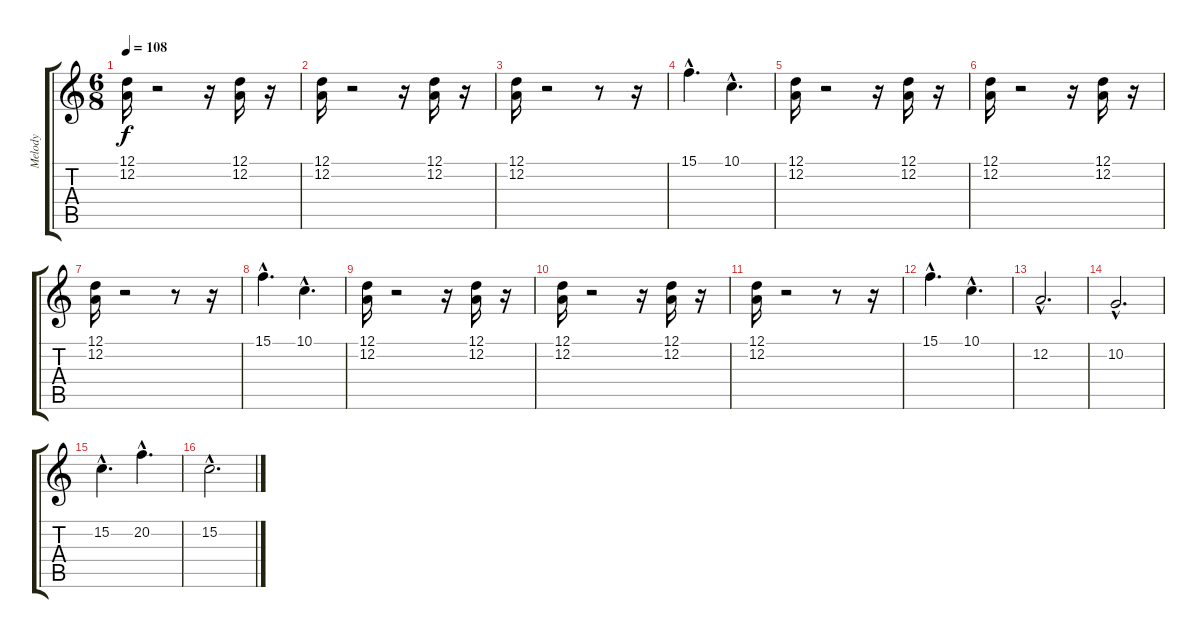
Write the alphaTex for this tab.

\track ("Melody" "Melody") {instrument panflute}
\staff {score tabs}
\tuning (D4 A3 F3 C3 G2 D2) {hide}
\ts (6 8)
\tempo 108
\clef g2
\ks c
(12.1 12.2).16{dy f} r.2 r.16 (12.1 12.2).16 r.16 |
(12.1 12.2).16 r.2 r.16 (12.1 12.2).16 r.16 |
(12.1 12.2).16 r.2 r.8 r.16 |
15.1{hac}.4{d} 10.1{hac}.4{d} |
(12.1 12.2).16 r.2 r.16 (12.1 12.2).16 r.16 |
(12.1 12.2).16 r.2 r.16 (12.1 12.2).16 r.16 |
(12.1 12.2).16 r.2 r.8 r.16 |
15.1{hac}.4{d} 10.1{hac}.4{d} |
(12.1 12.2).16 r.2 r.16 (12.1 12.2).16 r.16 |
(12.1 12.2).16 r.2 r.16 (12.1 12.2).16 r.16 |
(12.1 12.2).16 r.2 r.8 r.16 |
15.1{hac}.4{d} 10.1{hac}.4{d} |
\section ("" "")
12.2{hac}.2{d} |
10.2{hac}.2{d} |
15.2{hac}.4{d} 20.2{hac}.4{d} |
15.2{hac}.2{d}
